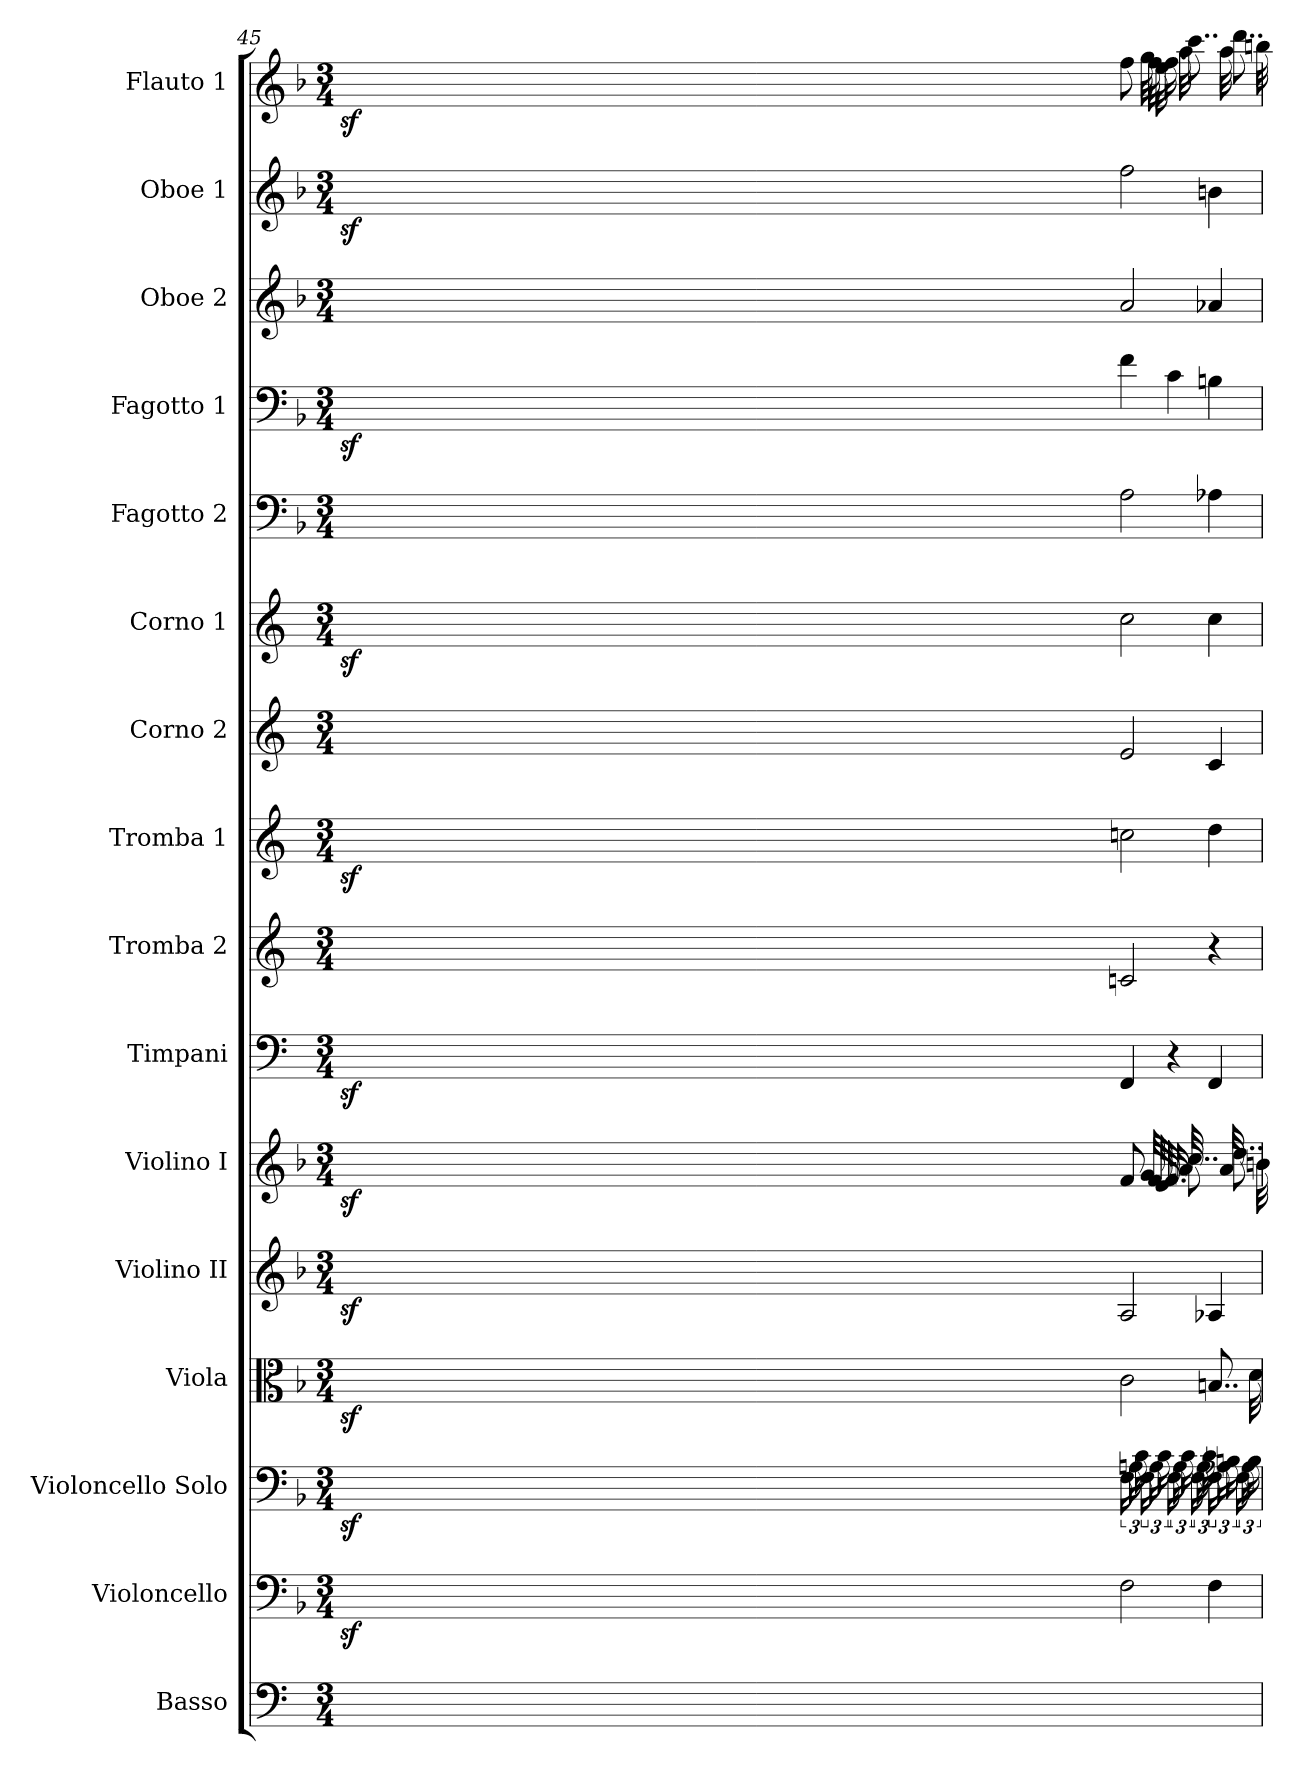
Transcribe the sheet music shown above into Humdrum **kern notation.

**kern	**kern	**dynam	**kern	**dynam	**kern	**dynam	**kern	**dynam	**kern	**dynam	**kern	**dynam	**kern	**kern	**dynam	**kern	**kern	**dynam	**kern	**kern	**dynam	**kern	**kern	**dynam	**kern	**dynam
*part16	*part15	*part15	*part14	*part14	*part13	*part13	*part12	*part12	*part11	*part11	*part10	*part10	*part9	*part8	*part8	*part7	*part6	*part6	*part5	*part4	*part4	*part3	*part2	*part2	*part1	*part1
*staff16	*staff15	*staff15	*staff14	*staff14	*staff13	*staff13	*staff12	*staff12	*staff11	*staff11	*staff10	*staff10	*staff9	*staff8	*staff8	*staff7	*staff6	*staff6	*staff5	*staff4	*staff4	*staff3	*staff2	*staff2	*staff1	*staff1
*I"Basso	*I"Violoncello	*	*I"Violoncello Solo	*	*I"Viola	*	*I"Violino II	*	*I"Violino I	*	*I"Timpani	*	*I"Tromba 2	*I"Tromba 1	*	*I"Corno 2	*I"Corno 1	*	*I"Fagotto 2	*I"Fagotto 1	*	*I"Oboe 2	*I"Oboe 1	*	*I"Flauto 1	*
*	*I'Vc	*	*I'Vc	*	*I'Vla	*	*I'Vln	*	*I'Vln	*	*	*	*	*	*	*	*	*	*	*	*	*I'Ob	*I'Ob	*	*I'Fl	*
*clefF4	*clefF4	*	*clefF4	*	*clefC3	*	*clefG2	*	*clefG2	*	*clefF4	*	*clefG2	*clefG2	*	*clefG2	*clefG2	*	*clefF4	*clefF4	*	*clefG2	*clefG2	*	*clefG2	*
*ITrd7c12	*	*	*	*	*	*	*	*	*	*	*	*	*ITrd1c2	*ITrd1c2	*	*ITrd4c7	*ITrd4c7	*	*	*	*	*	*	*	*	*
*	*k[b-]	*	*k[b-]	*	*k[b-]	*	*k[b-]	*	*k[b-]	*	*	*	*	*	*	*	*	*	*k[b-]	*k[b-]	*	*k[b-]	*k[b-]	*	*k[b-]	*
*M3/4	*M3/4	*	*M3/4	*	*M3/4	*	*M3/4	*	*M3/4	*	*M3/4	*	*M3/4	*M3/4	*	*M3/4	*M3/4	*	*M3/4	*M3/4	*	*M3/4	*M3/4	*	*M3/4	*
=45	=45	=45	=45	=45	=45	=45	=45	=45	=45	=45	=45	=45	=45	=45	=45	=45	=45	=45	=45	=45	=45	=45	=45	=45	=45	=45
1ryy	1ryy	sf	1ryy	sf	1ryy	sf	1ryy	sf	1ryy	sf	1ryy	sf	1ryy	1ryy	sf	1ryy	1ryy	sf	1ryy	1ryy	sf	1ryy	1ryy	sf	1ryy	sf
1ryy	1ryy	.	1ryy	.	1ryy	.	1ryy	.	1ryy	.	1ryy	.	1ryy	1ryy	.	1ryy	1ryy	.	1ryy	1ryy	.	1ryy	1ryy	.	1ryy	.
1ryy	1ryy	.	1ryy	.	1ryy	.	1ryy	.	1ryy	.	1ryy	.	1ryy	1ryy	.	1ryy	1ryy	.	1ryy	1ryy	.	1ryy	1ryy	.	1ryy	.
1ryy	1ryy	.	1ryy	.	1ryy	.	1ryy	.	1ryy	.	1ryy	.	1ryy	1ryy	.	1ryy	1ryy	.	1ryy	1ryy	.	1ryy	1ryy	.	1ryy	.
1ryy	1ryy	.	1ryy	.	1ryy	.	1ryy	.	1ryy	.	1ryy	.	1ryy	1ryy	.	1ryy	1ryy	.	1ryy	1ryy	.	1ryy	1ryy	.	1ryy	.
1ryy	1ryy	.	1ryy	.	1ryy	.	1ryy	.	1ryy	.	1ryy	.	1ryy	1ryy	.	1ryy	1ryy	.	1ryy	1ryy	.	1ryy	1ryy	.	1ryy	.
1ryy	1ryy	.	1ryy	.	1ryy	.	1ryy	.	1ryy	.	1ryy	.	1ryy	1ryy	.	1ryy	1ryy	.	1ryy	1ryy	.	1ryy	1ryy	.	1ryy	.
1ryy	1ryy	.	1ryy	.	1ryy	.	1ryy	.	1ryy	.	1ryy	.	1ryy	1ryy	.	1ryy	1ryy	.	1ryy	1ryy	.	1ryy	1ryy	.	1ryy	.
1ryy	1ryy	.	1ryy	.	1ryy	.	1ryy	.	1ryy	.	1ryy	.	1ryy	1ryy	.	1ryy	1ryy	.	1ryy	1ryy	.	1ryy	1ryy	.	1ryy	.
1ryy	1ryy	.	1ryy	.	1ryy	.	1ryy	.	1ryy	.	1ryy	.	1ryy	1ryy	.	1ryy	1ryy	.	1ryy	1ryy	.	1ryy	1ryy	.	1ryy	.
1ryy	1ryy	.	1ryy	.	1ryy	.	1ryy	.	1ryy	.	1ryy	.	1ryy	1ryy	.	1ryy	1ryy	.	1ryy	1ryy	.	1ryy	1ryy	.	1ryy	.
1ryy	1ryy	.	1ryy	.	1ryy	.	1ryy	.	1ryy	.	1ryy	.	1ryy	1ryy	.	1ryy	1ryy	.	1ryy	1ryy	.	1ryy	1ryy	.	1ryy	.
1ryy	1ryy	.	1ryy	.	1ryy	.	1ryy	.	1ryy	.	1ryy	.	1ryy	1ryy	.	1ryy	1ryy	.	1ryy	1ryy	.	1ryy	1ryy	.	1ryy	.
1ryy	1ryy	.	1ryy	.	1ryy	.	1ryy	.	1ryy	.	1ryy	.	1ryy	1ryy	.	1ryy	1ryy	.	1ryy	1ryy	.	1ryy	1ryy	.	1ryy	.
1ryy	1ryy	.	1ryy	.	1ryy	.	1ryy	.	1ryy	.	1ryy	.	1ryy	1ryy	.	1ryy	1ryy	.	1ryy	1ryy	.	1ryy	1ryy	.	1ryy	.
1ryy	1ryy	.	1ryy	.	1ryy	.	1ryy	.	1ryy	.	1ryy	.	1ryy	1ryy	.	1ryy	1ryy	.	1ryy	1ryy	.	1ryy	1ryy	.	1ryy	.
1ryy	1ryy	.	1ryy	.	1ryy	.	1ryy	.	1ryy	.	1ryy	.	1ryy	1ryy	.	1ryy	1ryy	.	1ryy	1ryy	.	1ryy	1ryy	.	1ryy	.
1ryy	1ryy	.	1ryy	.	1ryy	.	1ryy	.	1ryy	.	1ryy	.	1ryy	1ryy	.	1ryy	1ryy	.	1ryy	1ryy	.	1ryy	1ryy	.	1ryy	.
1ryy	1ryy	.	1ryy	.	1ryy	.	1ryy	.	1ryy	.	1ryy	.	1ryy	1ryy	.	1ryy	1ryy	.	1ryy	1ryy	.	1ryy	1ryy	.	1ryy	.
1ryy	1ryy	.	1ryy	.	1ryy	.	1ryy	.	1ryy	.	1ryy	.	1ryy	1ryy	.	1ryy	1ryy	.	1ryy	1ryy	.	1ryy	1ryy	.	1ryy	.
1ryy	1ryy	.	1ryy	.	1ryy	.	1ryy	.	1ryy	.	1ryy	.	1ryy	1ryy	.	1ryy	1ryy	.	1ryy	1ryy	.	1ryy	1ryy	.	1ryy	.
1ryy	1ryy	.	1ryy	.	1ryy	.	1ryy	.	1ryy	.	1ryy	.	1ryy	1ryy	.	1ryy	1ryy	.	1ryy	1ryy	.	1ryy	1ryy	.	1ryy	.
1ryy	1ryy	.	1ryy	.	1ryy	.	1ryy	.	1ryy	.	1ryy	.	1ryy	1ryy	.	1ryy	1ryy	.	1ryy	1ryy	.	1ryy	1ryy	.	1ryy	.
1ryy	1ryy	.	1ryy	.	1ryy	.	1ryy	.	1ryy	.	1ryy	.	1ryy	1ryy	.	1ryy	1ryy	.	1ryy	1ryy	.	1ryy	1ryy	.	1ryy	.
1ryy	1ryy	.	1ryy	.	1ryy	.	1ryy	.	1ryy	.	1ryy	.	1ryy	1ryy	.	1ryy	1ryy	.	1ryy	1ryy	.	1ryy	1ryy	.	1ryy	.
1ryy	1ryy	.	1ryy	.	1ryy	.	1ryy	.	1ryy	.	1ryy	.	1ryy	1ryy	.	1ryy	1ryy	.	1ryy	1ryy	.	1ryy	1ryy	.	1ryy	.
1ryy	1ryy	.	1ryy	.	1ryy	.	1ryy	.	1ryy	.	1ryy	.	1ryy	1ryy	.	1ryy	1ryy	.	1ryy	1ryy	.	1ryy	1ryy	.	1ryy	.
1ryy	1ryy	.	1ryy	.	1ryy	.	1ryy	.	1ryy	.	1ryy	.	1ryy	1ryy	.	1ryy	1ryy	.	1ryy	1ryy	.	1ryy	1ryy	.	1ryy	.
1ryy	1ryy	.	1ryy	.	1ryy	.	1ryy	.	1ryy	.	1ryy	.	1ryy	1ryy	.	1ryy	1ryy	.	1ryy	1ryy	.	1ryy	1ryy	.	1ryy	.
1ryy	1ryy	.	1ryy	.	1ryy	.	1ryy	.	1ryy	.	1ryy	.	1ryy	1ryy	.	1ryy	1ryy	.	1ryy	1ryy	.	1ryy	1ryy	.	1ryy	.
1ryy	1ryy	.	1ryy	.	1ryy	.	1ryy	.	1ryy	.	1ryy	.	1ryy	1ryy	.	1ryy	1ryy	.	1ryy	1ryy	.	1ryy	1ryy	.	1ryy	.
1ryy	1ryy	.	1ryy	.	1ryy	.	1ryy	.	1ryy	.	1ryy	.	1ryy	1ryy	.	1ryy	1ryy	.	1ryy	1ryy	.	1ryy	1ryy	.	1ryy	.
1ryy	1ryy	.	1ryy	.	1ryy	.	1ryy	.	1ryy	.	1ryy	.	1ryy	1ryy	.	1ryy	1ryy	.	1ryy	1ryy	.	1ryy	1ryy	.	1ryy	.
4ryy	4ryy	.	4ryy	.	4ryy	.	4ryy	.	4ryy	.	4ryy	.	4ryy	4ryy	.	4ryy	4ryy	.	4ryy	4ryy	.	4ryy	4ryy	.	4ryy	.
2.ryy	2F	.	24F	.	2c	.	2A	.	8f	.	4FF	.	2B-	2b-	.	2A	2f	.	2A	4f	.	2a	2ff	.	8ff	.
.	.	.	24An	.	.	.	.	.	.	.	.	.	.	.	.	.	.	.	.	.	.	.	.	.	.	.
.	.	.	24c	.	.	.	.	.	.	.	.	.	.	.	.	.	.	.	.	.	.	.	.	.	.	.
.	.	.	24F	.	.	.	.	.	32g	.	.	.	.	.	.	.	.	.	.	.	.	.	.	.	32gg	.
.	.	.	.	.	.	.	.	.	32f	.	.	.	.	.	.	.	.	.	.	.	.	.	.	.	32ff	.
.	.	.	24A	.	.	.	.	.	.	.	.	.	.	.	.	.	.	.	.	.	.	.	.	.	.	.
.	.	.	.	.	.	.	.	.	32e	.	.	.	.	.	.	.	.	.	.	.	.	.	.	.	32ee	.
.	.	.	24c	.	.	.	.	.	.	.	.	.	.	.	.	.	.	.	.	.	.	.	.	.	.	.
.	.	.	.	.	.	.	.	.	16.f	.	.	.	.	.	.	.	.	.	.	.	.	.	.	.	16.ff	.
.	.	.	24F	.	.	.	.	.	.	.	4r	.	.	.	.	.	.	.	.	4c	.	.	.	.	.	.
.	.	.	24A	.	.	.	.	.	.	.	.	.	.	.	.	.	.	.	.	.	.	.	.	.	.	.
.	.	.	.	.	.	.	.	.	32an	.	.	.	.	.	.	.	.	.	.	.	.	.	.	.	32aa	.
.	.	.	24c	.	.	.	.	.	.	.	.	.	.	.	.	.	.	.	.	.	.	.	.	.	.	.
.	.	.	.	.	.	.	.	.	8..cc	.	.	.	.	.	.	.	.	.	.	.	.	.	.	.	8..ccc	.
.	.	.	24F	.	.	.	.	.	.	.	.	.	.	.	.	.	.	.	.	.	.	.	.	.	.	.
.	.	.	24A	.	.	.	.	.	.	.	.	.	.	.	.	.	.	.	.	.	.	.	.	.	.	.
.	.	.	24c	.	.	.	.	.	.	.	.	.	.	.	.	.	.	.	.	.	.	.	.	.	.	.
.	4F	.	24F	.	8..Bn	.	4A-X	.	.	.	4FF	.	4r	4cc	.	4F	4f	.	4A-X	4Bn	.	4a-X	4bn	.	.	.
.	.	.	24A-X	.	.	.	.	.	.	.	.	.	.	.	.	.	.	.	.	.	.	.	.	.	.	.
.	.	.	.	.	.	.	.	.	32a	.	.	.	.	.	.	.	.	.	.	.	.	.	.	.	32aa	.
.	.	.	24Bn	.	.	.	.	.	.	.	.	.	.	.	.	.	.	.	.	.	.	.	.	.	.	.
.	.	.	.	.	.	.	.	.	8..dd	.	.	.	.	.	.	.	.	.	.	.	.	.	.	.	8..ddd	.
.	.	.	24F	.	.	.	.	.	.	.	.	.	.	.	.	.	.	.	.	.	.	.	.	.	.	.
.	.	.	24A-	.	.	.	.	.	.	.	.	.	.	.	.	.	.	.	.	.	.	.	.	.	.	.
.	.	.	24B	.	.	.	.	.	.	.	.	.	.	.	.	.	.	.	.	.	.	.	.	.	.	.
.	.	.	.	.	32d	.	.	.	.	.	.	.	.	.	.	.	.	.	.	.	.	.	.	.	.	.
16.ryy	16.ryy	.	16.ryy	.	16.ryy	.	16.ryy	.	.	.	16.ryy	.	16.ryy	16.ryy	.	16.ryy	16.ryy	.	16.ryy	16.ryy	.	16.ryy	16.ryy	.	.	.
.	.	.	.	.	.	.	.	.	32bn	.	.	.	.	.	.	.	.	.	.	.	.	.	.	.	32bbn	.
=	=	=	=	=	=	=	=	=	=	=	=	=	=	=	=	=	=	=	=	=	=	=	=	=	=	=
*-	*-	*-	*-	*-	*-	*-	*-	*-	*-	*-	*-	*-	*-	*-	*-	*-	*-	*-	*-	*-	*-	*-	*-	*-	*-	*-
